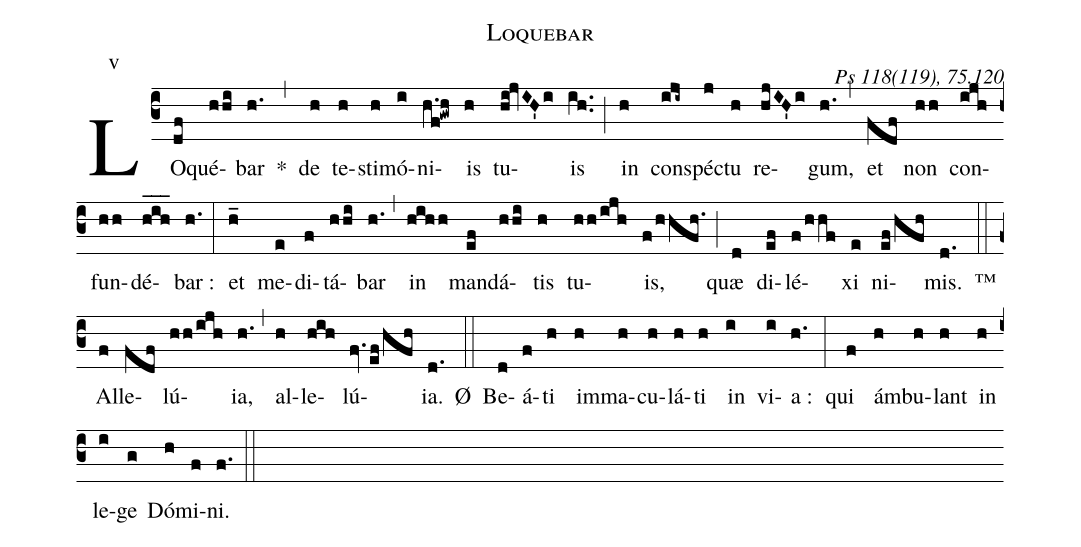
name:Loquebar;
commentary: Ps 118(119), 75.120;
mode:v;
%%
(c3) LO(df)qué(hhi)bar(h.) *(,) de(h) te(h)sti(h)mó(i)ni(h.f!gwh)is(h) tu(hi!jvIH'i)is(ih..) (;) in(h) con(iji~)spé(j)ctu(h) re(hjIH'i)gum,(h.) (,) et(fdf) non(hh) con(ijh)fun(hh)dé(hih___)bar~:(h.) (:) et(h_) me(e)di(f)tá(hhi)bar(h.) (,) in(hihh) man(ef)dá(hhi)tis(h) tu(hh/ijh)is,(f/hhfh.) (;) quæ(d) di(ef)lé(f/hhf)xi(e) ni(ef/hfh)mis.(d.) ™(::) Al(f)le(fdf)lú(hh/ijh)ia,(h.) (,) al(h)le(hih)lú(fv.ef/hfh)ia.(d.) Ø(::) Be(d)á(f)ti(h) im(h)ma(h)cu(h)lá(h)ti(h) in(i) vi(i)a~:(h.) (:) qui(f) ám(h)bu(h)lant(h) in(h) le(i)ge(g) Dó(h)mi(f)ni.(f.) (::)
